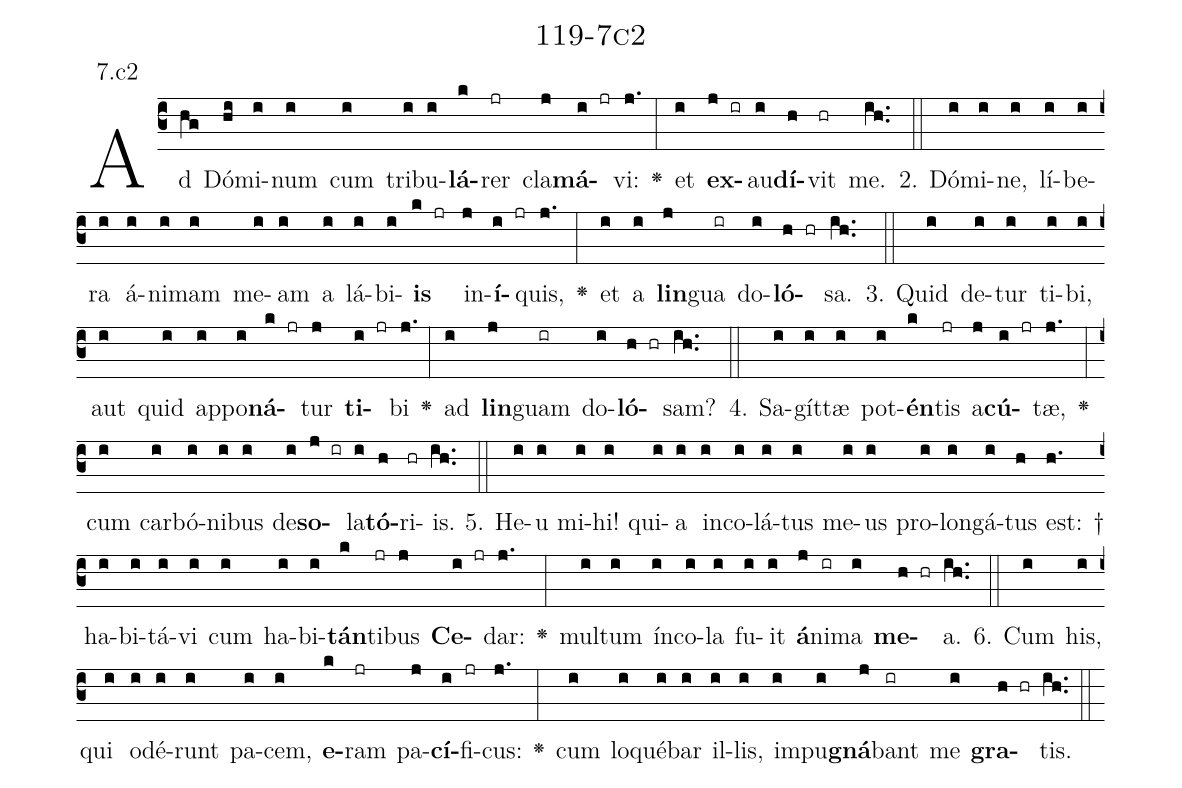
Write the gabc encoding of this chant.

name: 119-7c2;
annotation: 7.c2;
%%
(c3)Ad(hg) Dó(hi)mi(i)num(i) cum(i) tri(i)bu(i)<b>lá</b>(k)rer(jr) cla(j)<b>má</b>(i jr)vi:(j.) <v>\greheightstar</v>(:) et(i) <b>ex</b>(j ir)au(i)<b>dí</b>(h)vit(hr) me.(ih..) (::)
2. Dó(i)mi(i)ne,(i) lí(i)be(i)ra(i) á(i)ni(i)mam(i) me(i)am(i) a(i) lá(i)bi(i)<b>is</b>(k jr) in(j)<b>í</b>(i jr)quis,(j.) <v>\greheightstar</v>(:) et(i) a(i) <b>lin</b>(j)gua(ir) do(i)<b>ló</b>(h hr)sa.(ih..) (::)
3. Quid(i) de(i)tur(i) ti(i)bi,(i) aut(i) quid(i) ap(i)po(i)<b>ná</b>(k jr)tur(j) <b>ti</b>(i jr)bi(j.) <v>\greheightstar</v>(:) ad(i) <b>lin</b>(j)guam(ir) do(i)<b>ló</b>(h hr)sam?(ih..) (::)
4. Sa(i)gít(i)tæ(i) pot(i)<b>én</b>(k)tis(jr) a(j)<b>cú</b>(i jr)tæ,(j.) <v>\greheightstar</v>(:) cum(i) car(i)bó(i)ni(i)bus(i) de(i)<b>so</b>(j ir)la(i)<b>tó</b>(h)ri(hr)is.(ih..) (::)
5. He(i)u(i) mi(i)hi!(i) qui(i)a(i) in(i)co(i)lá(i)tus(i) me(i)us(i) pro(i)lon(i)gá(i)tus(h) est: †(h.) ha(i)bi(i)tá(i)vi(i) cum(i) ha(i)bi(i)<b>tán</b>(k)ti(jr)bus(j) <b>Ce</b>(i jr)dar:(j.) <v>\greheightstar</v>(:) mul(i)tum(i) ín(i)co(i)la(i) fu(i)it(i) <b>á</b>(j)ni(ir)ma(i) <b>me</b>(h hr)a.(ih..) (::)
6. Cum(i) his,(i) qui(i) o(i)dé(i)runt(i) pa(i)cem,(i) <b>e</b>(k)ram(jr) pa(j)<b>cí</b>(i)fi(jr)cus:(j.) <v>\greheightstar</v>(:) cum(i) lo(i)qué(i)bar(i) il(i)lis,(i) im(i)pu(i)<b>gná</b>(j)bant(ir) me(i) <b>gra</b>(h hr)tis.(ih..) (::)
